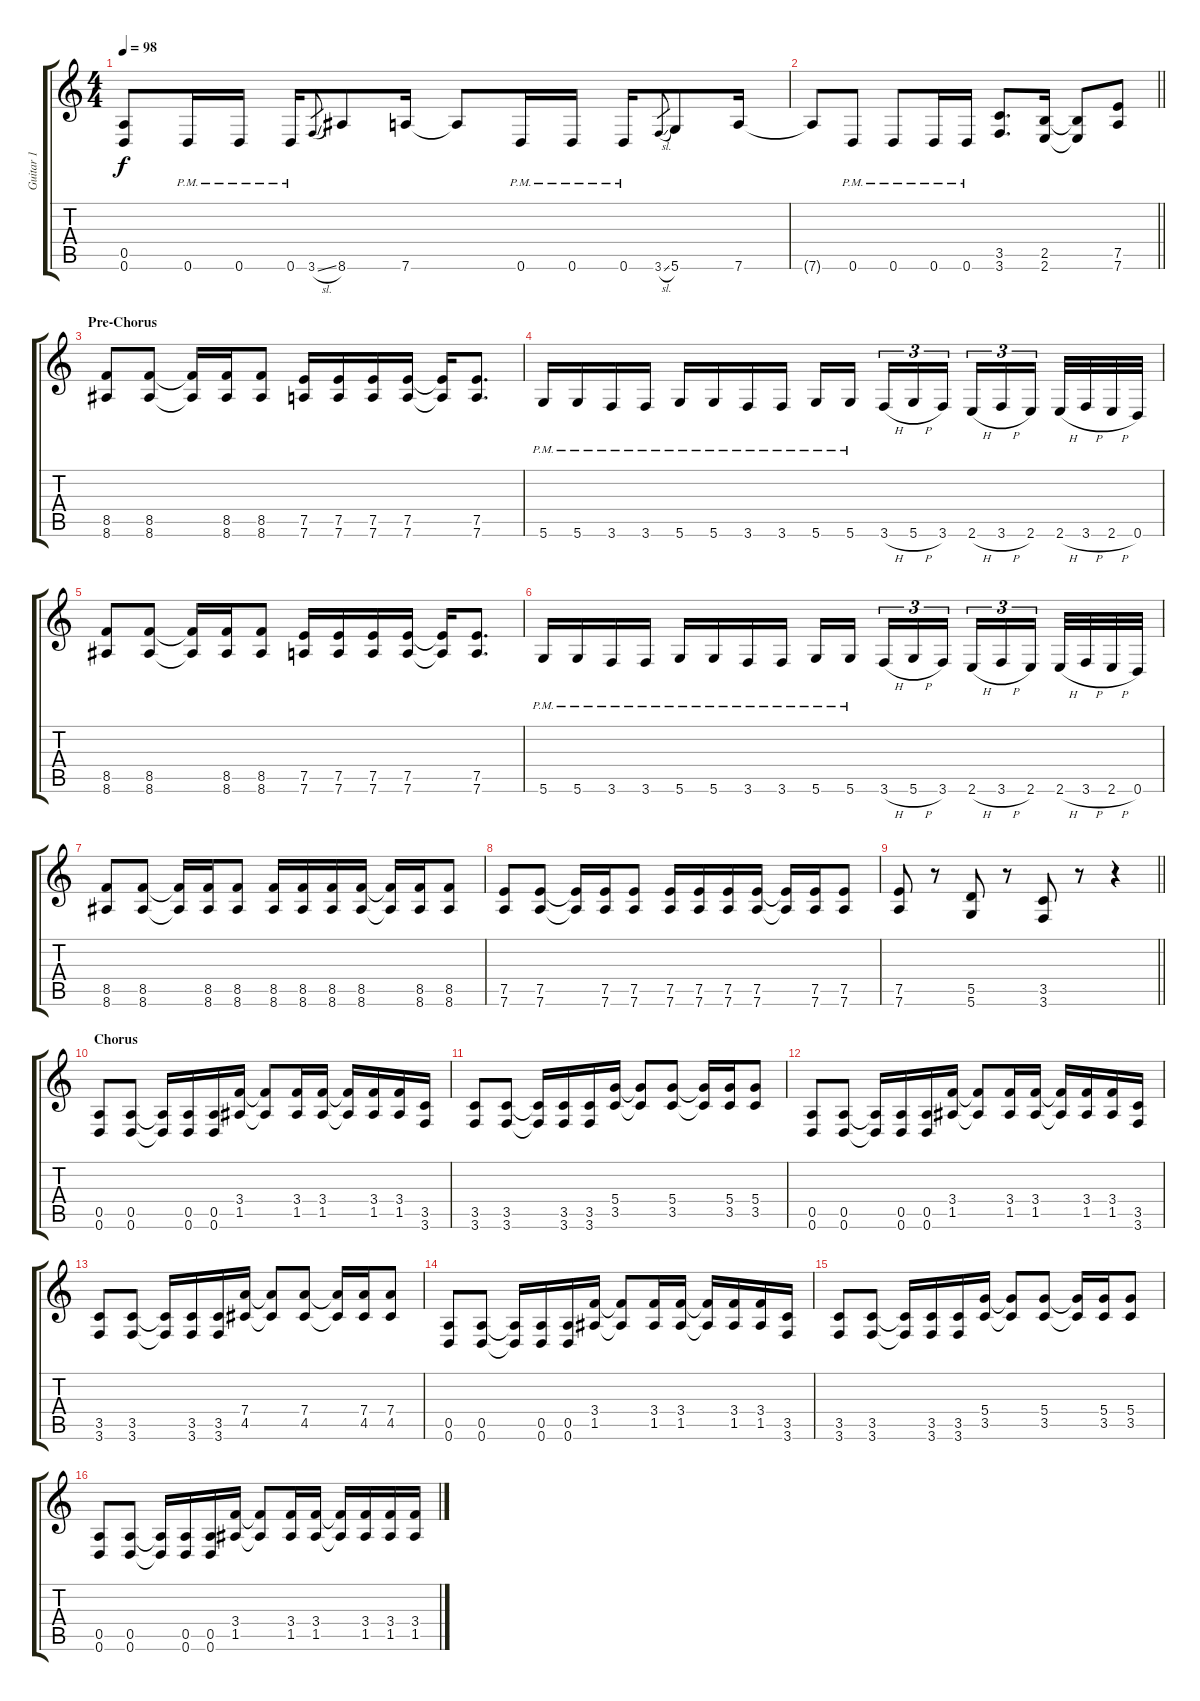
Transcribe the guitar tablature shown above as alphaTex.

\track ("Guitar 1" "Guitar 1") {instrument distortionguitar}
\staff {score tabs}
\tuning (E4 B3 G3 D3 A2 D2) {hide}
\ts (4 4)
\tempo 98
\clef g2
\ks c
(0.5 0.6).8{dy f} 0.6{pm}.16 0.6{pm}.16 0.6{pm}.16 3.6{sl}.8{gr} 8.6.8 7.6.16 7.6{t}.8 0.6{pm}.16 0.6{pm}.16 0.6{pm}.16 3.6{sl}.8{gr} 5.6.8 7.6.16 |
\barLineRight lightlight
7.6{t}.8 0.6{pm}.8 0.6{pm}.8 0.6{pm}.16 0.6{pm}.16 (3.5 3.6).8{d} (2.5 2.6).16 (2.5{t} 2.6{t}).8 (7.5 7.6).8 |
\section ("" "Pre-Chorus")
(8.5 8.6).8 (8.5 8.6).8 (8.5{t} 8.6{t}).16 (8.5 8.6).16 (8.5 8.6).8 (7.5 7.6).16 (7.5 7.6).16 (7.5 7.6).16 (7.5 7.6).16 (7.5{t} 7.6{t}).16 (7.5 7.6).8{d} |
5.6{pm}.16 5.6{pm}.16 3.6{pm}.16 3.6{pm}.16 5.6{pm}.16 5.6{pm}.16 3.6{pm}.16 3.6{pm}.16 5.6{pm}.16 5.6{pm}.16{beam splitsecondary} 3.6{h}.16{tu (3 2)} 5.6{h}.16{tu (3 2)} 3.6.16{tu (3 2)} 2.6{h}.16{tu (3 2)} 3.6{h}.16{tu (3 2)} 2.6.16{tu (3 2) beam splitsecondary} 2.6{h}.32 3.6{h}.32 2.6{h}.32 0.6.32 |
(8.5 8.6).8 (8.5 8.6).8 (8.5{t} 8.6{t}).16 (8.5 8.6).16 (8.5 8.6).8 (7.5 7.6).16 (7.5 7.6).16 (7.5 7.6).16 (7.5 7.6).16 (7.5{t} 7.6{t}).16 (7.5 7.6).8{d} |
5.6{pm}.16 5.6{pm}.16 3.6{pm}.16 3.6{pm}.16 5.6{pm}.16 5.6{pm}.16 3.6{pm}.16 3.6{pm}.16 5.6{pm}.16 5.6{pm}.16{beam splitsecondary} 3.6{h}.16{tu (3 2)} 5.6{h}.16{tu (3 2)} 3.6.16{tu (3 2)} 2.6{h}.16{tu (3 2)} 3.6{h}.16{tu (3 2)} 2.6.16{tu (3 2) beam splitsecondary} 2.6{h}.32 3.6{h}.32 2.6{h}.32 0.6.32 |
(8.5 8.6).8 (8.5 8.6).8 (8.5{t} 8.6{t}).16 (8.5 8.6).16 (8.5 8.6).8 (8.5 8.6).16 (8.5 8.6).16 (8.5 8.6).16 (8.5 8.6).16 (8.5{t} 8.6{t}).16 (8.5 8.6).16 (8.5 8.6).8 |
(7.5 7.6).8 (7.5 7.6).8 (7.5{t} 7.6{t}).16 (7.5 7.6).16 (7.5 7.6).8 (7.5 7.6).16 (7.5 7.6).16 (7.5 7.6).16 (7.5 7.6).16 (7.5{t} 7.6{t}).16 (7.5 7.6).16 (7.5 7.6).8 |
\barLineRight lightlight
(7.5 7.6).8 r.8 (5.5 5.6).8 r.8 (3.5 3.6).8 r.8 r.4 |
\section ("" "Chorus")
(0.5 0.6).8 (0.5 0.6).8 (0.5{t} 0.6{t}).16 (0.5 0.6).16 (0.5 0.6).16 (3.4 1.5).16 (3.4{t} 1.5{t}).8 (3.4 1.5).16 (3.4 1.5).16 (3.4{t} 1.5{t}).16 (3.4 1.5).16 (3.4 1.5).16 (3.5 3.6).16 |
(3.5 3.6).8 (3.5 3.6).8 (3.5{t} 3.6{t}).16 (3.5 3.6).16 (3.5 3.6).16 (5.4 3.5).16 (5.4{t} 3.5{t}).8 (5.4 3.5).8 (5.4{t} 3.5{t}).16 (5.4 3.5).16 (5.4 3.5).8 |
(0.5 0.6).8 (0.5 0.6).8 (0.5{t} 0.6{t}).16 (0.5 0.6).16 (0.5 0.6).16 (3.4 1.5).16 (3.4{t} 1.5{t}).8 (3.4 1.5).16 (3.4 1.5).16 (3.4{t} 1.5{t}).16 (3.4 1.5).16 (3.4 1.5).16 (3.5 3.6).16 |
(3.5 3.6).8 (3.5 3.6).8 (3.5{t} 3.6{t}).16 (3.5 3.6).16 (3.5 3.6).16 (7.4 4.5).16 (7.4{t} 4.5{t}).8 (7.4 4.5).8 (7.4{t} 4.5{t}).16 (7.4 4.5).16 (7.4 4.5).8 |
(0.5 0.6).8 (0.5 0.6).8 (0.5{t} 0.6{t}).16 (0.5 0.6).16 (0.5 0.6).16 (3.4 1.5).16 (3.4{t} 1.5{t}).8 (3.4 1.5).16 (3.4 1.5).16 (3.4{t} 1.5{t}).16 (3.4 1.5).16 (3.4 1.5).16 (3.5 3.6).16 |
(3.5 3.6).8 (3.5 3.6).8 (3.5{t} 3.6{t}).16 (3.5 3.6).16 (3.5 3.6).16 (5.4 3.5).16 (5.4{t} 3.5{t}).8 (5.4 3.5).8 (5.4{t} 3.5{t}).16 (5.4 3.5).16 (5.4 3.5).8 |
(0.5 0.6).8 (0.5 0.6).8 (0.5{t} 0.6{t}).16 (0.5 0.6).16 (0.5 0.6).16 (3.4 1.5).16 (3.4{t} 1.5{t}).8 (3.4 1.5).16 (3.4 1.5).16 (3.4{t} 1.5{t}).16 (3.4 1.5).16 (3.4 1.5).16 (3.4 1.5).16
